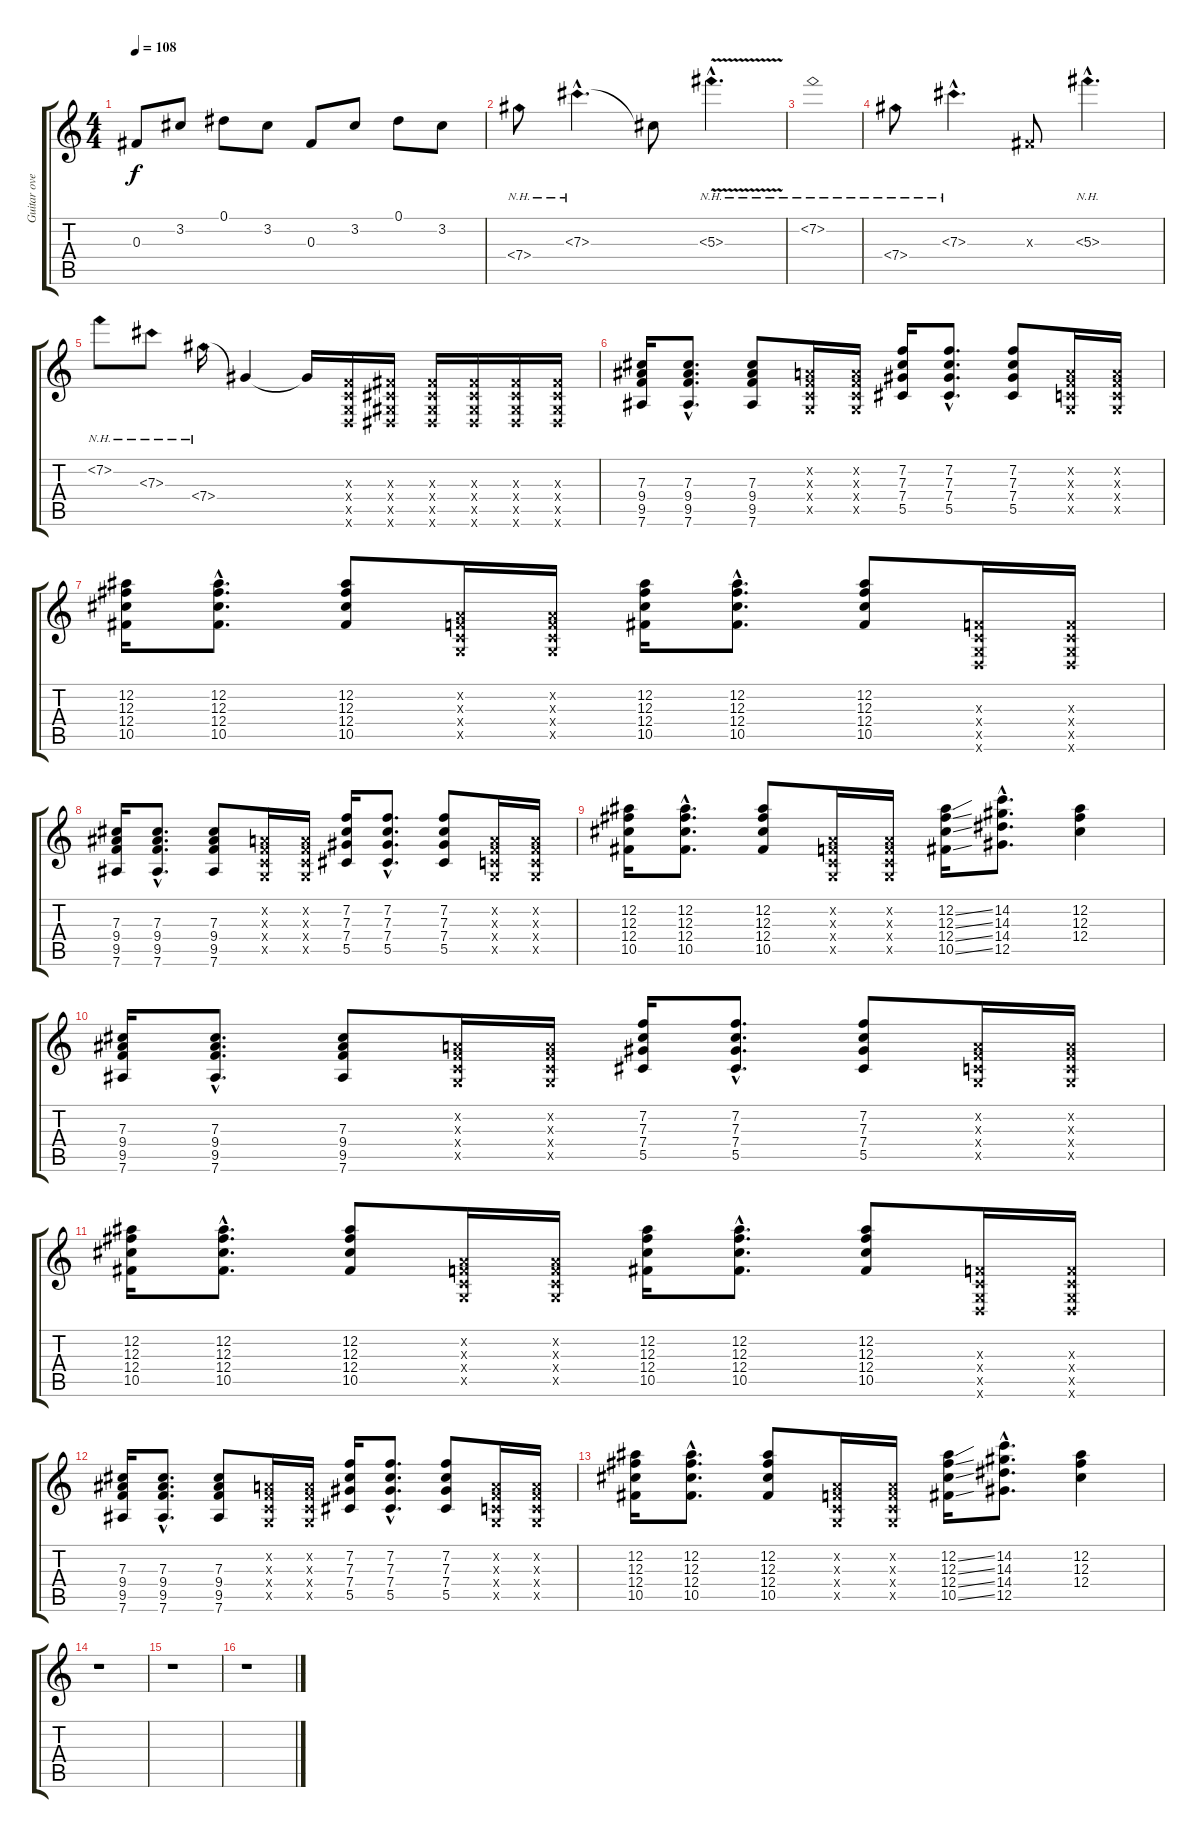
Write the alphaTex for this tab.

\track ("Guitar overdrive" "Guitar ove") {instrument overdrivenguitar}
\staff {score tabs}
\tuning (Eb4 Bb3 Gb3 Db3 Ab2 Eb2) {hide}
\ts (4 4)
\tempo 108
\clef g2
\ks c
0.3.8{dy f} 3.2.8 0.1.8 3.2.8 0.3.8 3.2.8 0.1.8 3.2.8 |
7.4{nh}.8 7.3{nh hac}.4{d} 7.3{t}.8 5.3{nh v hac}.4{d} |
7.2{nh}.1 |
7.4{nh}.8 7.3{nh hac}.4{d} 0.3{x}.8 5.3{nh hac}.4{d} |
7.2{nh}.8 7.3{nh}.8 7.4{nh}.16 7.4{t}.4 7.4{t}.16 (-1.3{x} -1.4{x} -1.5{x} -1.6{x}).16 (0.3{x} 0.4{x} 0.5{x} 0.6{x}).16 (0.3{x} 0.4{x} 0.5{x} 0.6{x}).16 (0.3{x} 0.4{x} 0.5{x} 0.6{x}).16 (0.3{x} 0.4{x} 0.5{x} 0.6{x}).16 (0.3{x} 0.4{x} 0.5{x} 0.6{x}).16 |
(7.3 9.4 9.5 7.6).16 (7.3{hac} 9.4{hac} 9.5{hac} 7.6{hac}).8{d} (7.3 9.4 9.5 7.6).8 (-1.2{x} -1.3{x} -1.4{x} -1.5{x}).16 (-1.2{x} -1.3{x} -1.4{x} -1.5{x}).16 (7.2 7.3 7.4 5.5).16 (7.2{hac} 7.3{hac} 7.4{hac} 5.5{hac}).8{d} (7.2 7.3 7.4 5.5).8 (-1.2{x} -1.3{x} -1.4{x} -1.5{x}).16 (-1.2{x} -1.3{x} -1.4{x} -1.5{x}).16 |
(12.2 12.3 12.4 10.5).16 (12.2{hac} 12.3{hac} 12.4{hac} 10.5{hac}).8{d} (12.2 12.3 12.4 10.5).8 (-1.2{x} -1.3{x} -1.4{x} -1.5{x}).16 (-1.2{x} -1.3{x} -1.4{x} -1.5{x}).16 (12.2 12.3 12.4 10.5).16 (12.2{hac} 12.3{hac} 12.4{hac} 10.5{hac}).8{d} (12.2 12.3 12.4 10.5).8 (-1.3{x} -1.4{x} -1.5{x} -1.6{x}).16 (-1.3{x} -1.4{x} -1.5{x} -1.6{x}).16 |
(7.3 9.4 9.5 7.6).16 (7.3{hac} 9.4{hac} 9.5{hac} 7.6{hac}).8{d} (7.3 9.4 9.5 7.6).8 (-1.2{x} -1.3{x} -1.4{x} -1.5{x}).16 (-1.2{x} -1.3{x} -1.4{x} -1.5{x}).16 (7.2 7.3 7.4 5.5).16 (7.2{hac} 7.3{hac} 7.4{hac} 5.5{hac}).8{d} (7.2 7.3 7.4 5.5).8 (-1.2{x} -1.3{x} -1.4{x} -1.5{x}).16 (-1.2{x} -1.3{x} -1.4{x} -1.5{x}).16 |
(12.2 12.3 12.4 10.5).16 (12.2{hac} 12.3{hac} 12.4{hac} 10.5{hac}).8{d} (12.2 12.3 12.4 10.5).8 (-1.2{x} -1.3{x} -1.4{x} -1.5{x}).16 (-1.2{x} -1.3{x} -1.4{x} -1.5{x}).16 (12.2{ss} 12.3{ss} 12.4{ss} 10.5{ss}).16 (14.2{hac} 14.3{hac} 14.4{hac} 12.5{hac}).8{d} (12.2 12.3 12.4).4 |
(7.3 9.4 9.5 7.6).16 (7.3{hac} 9.4{hac} 9.5{hac} 7.6{hac}).8{d} (7.3 9.4 9.5 7.6).8 (-1.2{x} -1.3{x} -1.4{x} -1.5{x}).16 (-1.2{x} -1.3{x} -1.4{x} -1.5{x}).16 (7.2 7.3 7.4 5.5).16 (7.2{hac} 7.3{hac} 7.4{hac} 5.5{hac}).8{d} (7.2 7.3 7.4 5.5).8 (-1.2{x} -1.3{x} -1.4{x} -1.5{x}).16 (-1.2{x} -1.3{x} -1.4{x} -1.5{x}).16 |
(12.2 12.3 12.4 10.5).16 (12.2{hac} 12.3{hac} 12.4{hac} 10.5{hac}).8{d} (12.2 12.3 12.4 10.5).8 (-1.2{x} -1.3{x} -1.4{x} -1.5{x}).16 (-1.2{x} -1.3{x} -1.4{x} -1.5{x}).16 (12.2 12.3 12.4 10.5).16 (12.2{hac} 12.3{hac} 12.4{hac} 10.5{hac}).8{d} (12.2 12.3 12.4 10.5).8 (-1.3{x} -1.4{x} -1.5{x} -1.6{x}).16 (-1.3{x} -1.4{x} -1.5{x} -1.6{x}).16 |
(7.3 9.4 9.5 7.6).16 (7.3{hac} 9.4{hac} 9.5{hac} 7.6{hac}).8{d} (7.3 9.4 9.5 7.6).8 (-1.2{x} -1.3{x} -1.4{x} -1.5{x}).16 (-1.2{x} -1.3{x} -1.4{x} -1.5{x}).16 (7.2 7.3 7.4 5.5).16 (7.2{hac} 7.3{hac} 7.4{hac} 5.5{hac}).8{d} (7.2 7.3 7.4 5.5).8 (-1.2{x} -1.3{x} -1.4{x} -1.5{x}).16 (-1.2{x} -1.3{x} -1.4{x} -1.5{x}).16 |
(12.2 12.3 12.4 10.5).16 (12.2{hac} 12.3{hac} 12.4{hac} 10.5{hac}).8{d} (12.2 12.3 12.4 10.5).8 (-1.2{x} -1.3{x} -1.4{x} -1.5{x}).16 (-1.2{x} -1.3{x} -1.4{x} -1.5{x}).16 (12.2{ss} 12.3{ss} 12.4{ss} 10.5{ss}).16 (14.2{hac} 14.3{hac} 14.4{hac} 12.5{hac}).8{d} (12.2 12.3 12.4).4 |
r.1 |
r.1 |
r.1
